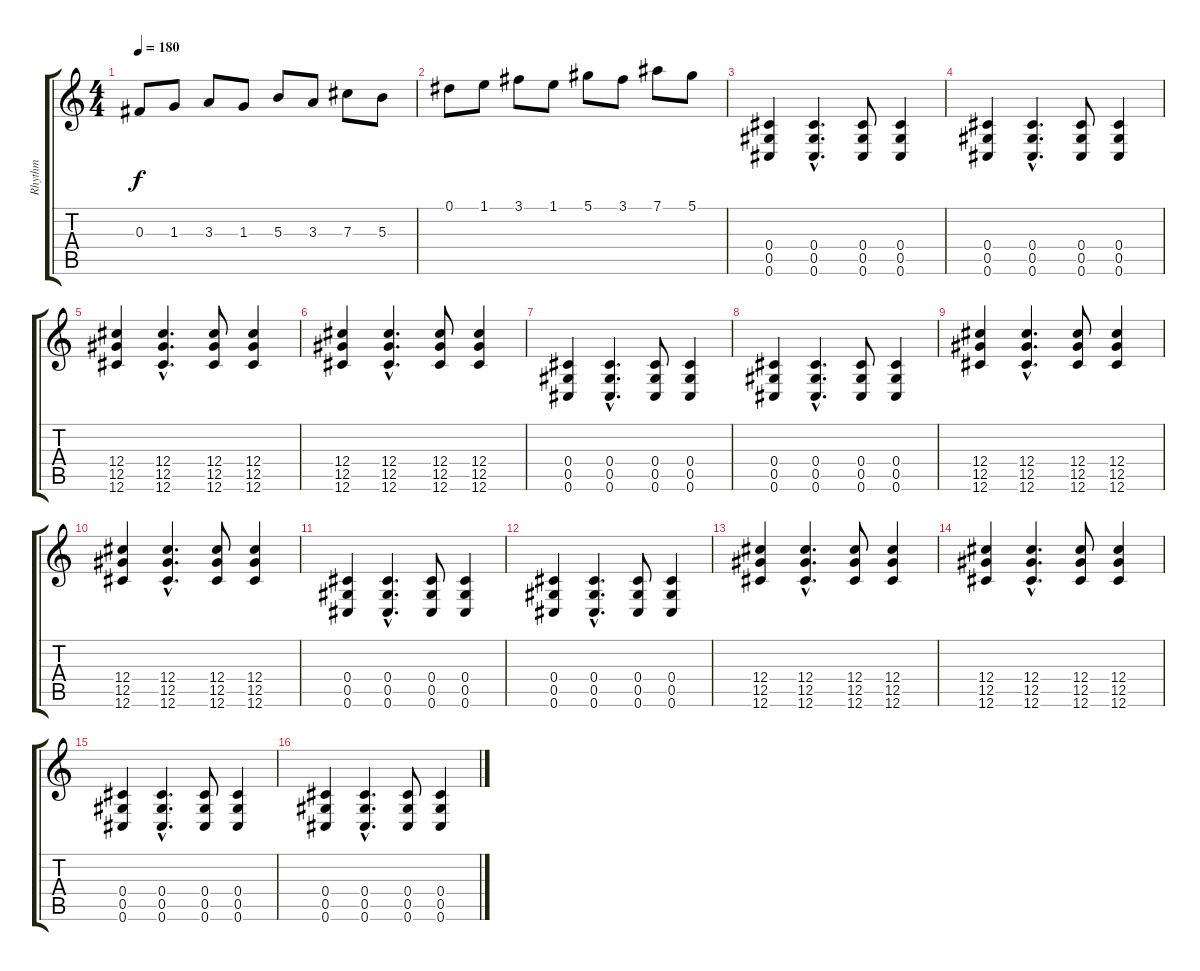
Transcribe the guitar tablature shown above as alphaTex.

\track ("Rhythm" "Rhythm") {instrument overdrivenguitar}
\staff {score tabs}
\tuning (Eb4 Bb3 Gb3 Db3 Ab2 Db2) {hide}
\ts (4 4)
\tempo 180
\clef g2
\ks c
0.3.8{dy f} 1.3.8 3.3.8 1.3.8 5.3.8 3.3.8 7.3.8 5.3.8 |
0.1.8 1.1.8 3.1.8 1.1.8 5.1.8 3.1.8 7.1.8 5.1.8 |
(0.4 0.5 0.6).4 (0.4{hac} 0.5{hac} 0.6{hac}).4{d} (0.4 0.5 0.6).8 (0.4 0.5 0.6).4 |
(0.4 0.5 0.6).4 (0.4{hac} 0.5{hac} 0.6{hac}).4{d} (0.4 0.5 0.6).8 (0.4 0.5 0.6).4 |
(12.4 12.5 12.6).4 (12.4{hac} 12.5{hac} 12.6{hac}).4{d} (12.4 12.5 12.6).8 (12.4 12.5 12.6).4 |
(12.4 12.5 12.6).4 (12.4{hac} 12.5{hac} 12.6{hac}).4{d} (12.4 12.5 12.6).8 (12.4 12.5 12.6).4 |
(0.4 0.5 0.6).4 (0.4{hac} 0.5{hac} 0.6{hac}).4{d} (0.4 0.5 0.6).8 (0.4 0.5 0.6).4 |
(0.4 0.5 0.6).4 (0.4{hac} 0.5{hac} 0.6{hac}).4{d} (0.4 0.5 0.6).8 (0.4 0.5 0.6).4 |
(12.4 12.5 12.6).4 (12.4{hac} 12.5{hac} 12.6{hac}).4{d} (12.4 12.5 12.6).8 (12.4 12.5 12.6).4 |
(12.4 12.5 12.6).4 (12.4{hac} 12.5{hac} 12.6{hac}).4{d} (12.4 12.5 12.6).8 (12.4 12.5 12.6).4 |
(0.4 0.5 0.6).4 (0.4{hac} 0.5{hac} 0.6{hac}).4{d} (0.4 0.5 0.6).8 (0.4 0.5 0.6).4 |
(0.4 0.5 0.6).4 (0.4{hac} 0.5{hac} 0.6{hac}).4{d} (0.4 0.5 0.6).8 (0.4 0.5 0.6).4 |
(12.4 12.5 12.6).4 (12.4{hac} 12.5{hac} 12.6{hac}).4{d} (12.4 12.5 12.6).8 (12.4 12.5 12.6).4 |
(12.4 12.5 12.6).4 (12.4{hac} 12.5{hac} 12.6{hac}).4{d} (12.4 12.5 12.6).8 (12.4 12.5 12.6).4 |
(0.4 0.5 0.6).4 (0.4{hac} 0.5{hac} 0.6{hac}).4{d} (0.4 0.5 0.6).8 (0.4 0.5 0.6).4 |
(0.4 0.5 0.6).4 (0.4{hac} 0.5{hac} 0.6{hac}).4{d} (0.4 0.5 0.6).8 (0.4 0.5 0.6).4
